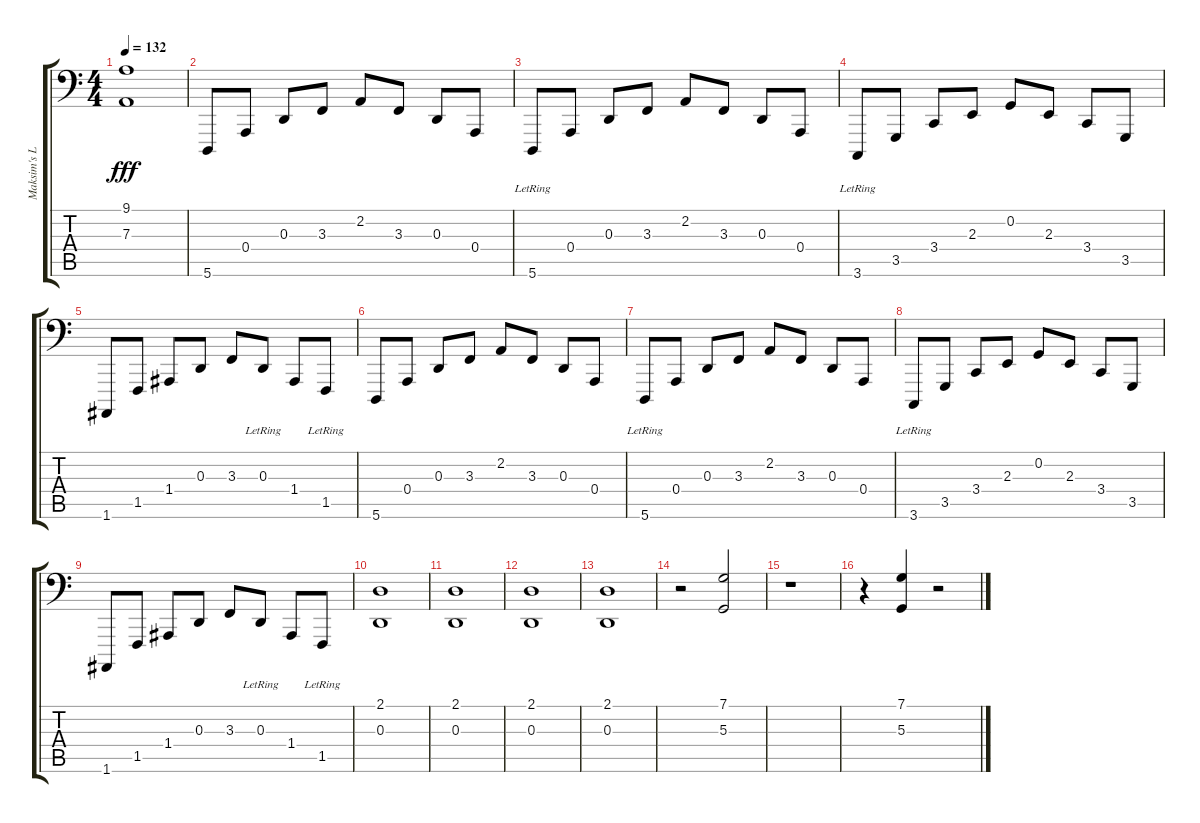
\track ("Maksim's Left Hand" "Maksim's L") {instrument acousticgrandpiano}
\staff {score tabs}
\tuning (C3 G2 D2 A1 E1 A0) {hide}
\ts (4 4)
\tempo 132
\clef f4
\ks c
(9.1 7.3).1{dy fff} |
5.6.8{volume 16} 0.4.8 0.3.8 3.3.8 2.2.8 3.3.8 0.3.8 0.4.8 |
5.6{lr}.8 0.4.8 0.3.8 3.3.8 2.2.8 3.3.8 0.3.8 0.4.8 |
3.6{lr}.8 3.5.8 3.4.8 2.3.8 0.2.8 2.3.8 3.4.8 3.5.8 |
1.6.8 1.5.8 1.4.8 0.3.8 3.3.8 0.3{lr}.8 1.4.8 1.5{lr}.8 |
5.6.8 0.4.8 0.3.8 3.3.8 2.2.8 3.3.8 0.3.8 0.4.8 |
5.6{lr}.8 0.4.8 0.3.8 3.3.8 2.2.8 3.3.8 0.3.8 0.4.8 |
3.6{lr}.8 3.5.8 3.4.8 2.3.8 0.2.8 2.3.8 3.4.8 3.5.8 |
1.6.8 1.5.8 1.4.8 0.3.8 3.3.8 0.3{lr}.8 1.4.8 1.5{lr}.8 |
(2.1 0.3).1 |
(2.1 0.3).1 |
(2.1 0.3).1 |
(2.1 0.3).1 |
r.2 (7.1 5.3).2 |
r.1 |
r.4 (7.1 5.3).4 r.2
